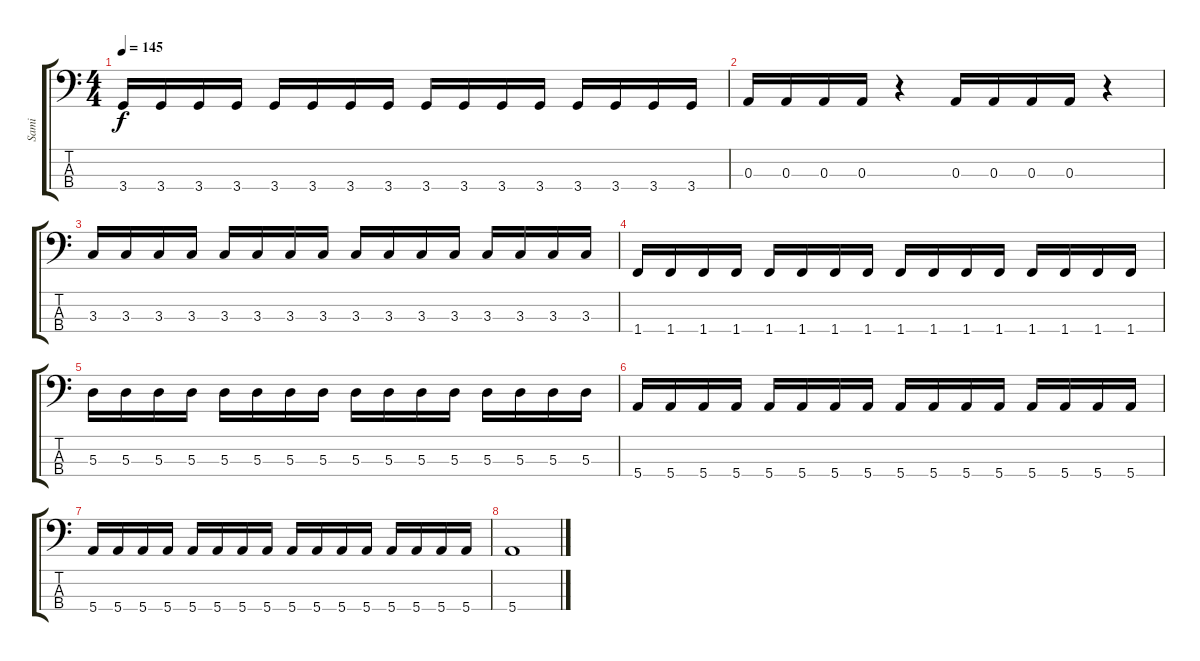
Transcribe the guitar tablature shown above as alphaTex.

\track ("Sami" "Sami") {instrument electricbasspick}
\staff {score tabs}
\tuning (G2 D2 A1 E1) {hide}
\ts (4 4)
\tempo 145
\clef f4
\ks c
3.4.16{dy f} 3.4.16 3.4.16 3.4.16 3.4.16 3.4.16 3.4.16 3.4.16 3.4.16 3.4.16 3.4.16 3.4.16 3.4.16 3.4.16 3.4.16 3.4.16 |
0.3.16 0.3.16 0.3.16 0.3.16 r.4 0.3.16 0.3.16 0.3.16 0.3.16 r.4 |
3.3.16 3.3.16 3.3.16 3.3.16 3.3.16 3.3.16 3.3.16 3.3.16 3.3.16 3.3.16 3.3.16 3.3.16 3.3.16 3.3.16 3.3.16 3.3.16 |
1.4.16 1.4.16 1.4.16 1.4.16 1.4.16 1.4.16 1.4.16 1.4.16 1.4.16 1.4.16 1.4.16 1.4.16 1.4.16 1.4.16 1.4.16 1.4.16 |
5.3.16 5.3.16 5.3.16 5.3.16 5.3.16 5.3.16 5.3.16 5.3.16 5.3.16 5.3.16 5.3.16 5.3.16 5.3.16 5.3.16 5.3.16 5.3.16 |
5.4.16 5.4.16 5.4.16 5.4.16 5.4.16 5.4.16 5.4.16 5.4.16 5.4.16 5.4.16 5.4.16 5.4.16 5.4.16 5.4.16 5.4.16 5.4.16 |
5.4.16 5.4.16 5.4.16 5.4.16 5.4.16 5.4.16 5.4.16 5.4.16 5.4.16 5.4.16 5.4.16 5.4.16 5.4.16 5.4.16 5.4.16 5.4.16 |
5.4.1
